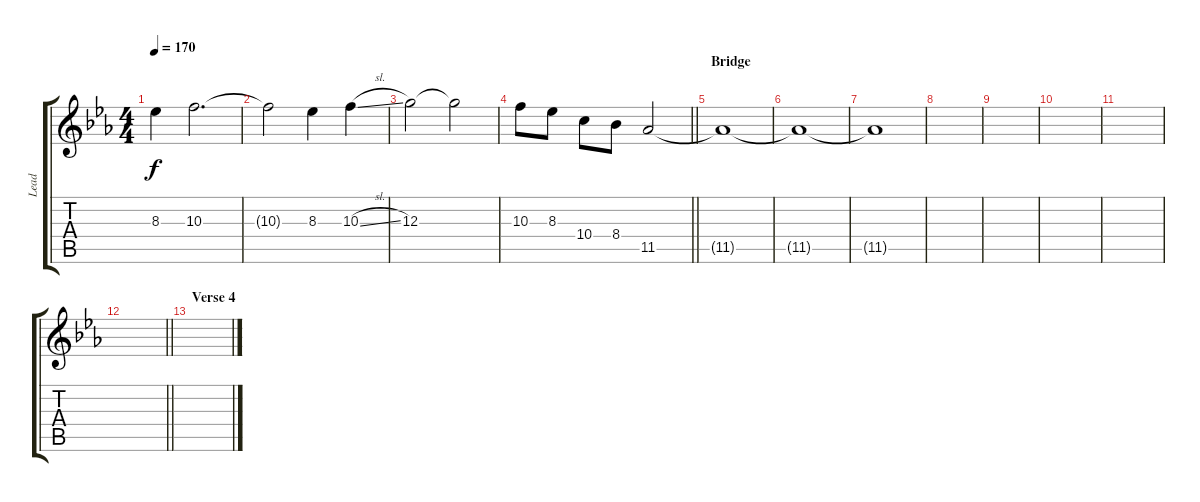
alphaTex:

\track ("Lead" "Lead") {instrument overdrivenguitar}
\staff {score tabs}
\tuning (E4 B3 G3 D3 A2 E2) {hide}
\ts (4 4)
\tempo 170
\clef g2
\ks eb
8.3.4{dy f} 10.3.2{d} |
10.3{t}.2 8.3.4 10.3{sl}.4 |
12.3.2 12.3{t}.2 |
\barLineRight lightlight
10.3.8 8.3.8 10.4.8 8.4.8 11.5.2 |
\section ("" "Bridge")
11.5{t}.1 |
11.5{t}.1 |
11.5{t}.1 |
|
|
|
|
\barLineRight lightlight
|
\section ("" "Verse 4")
